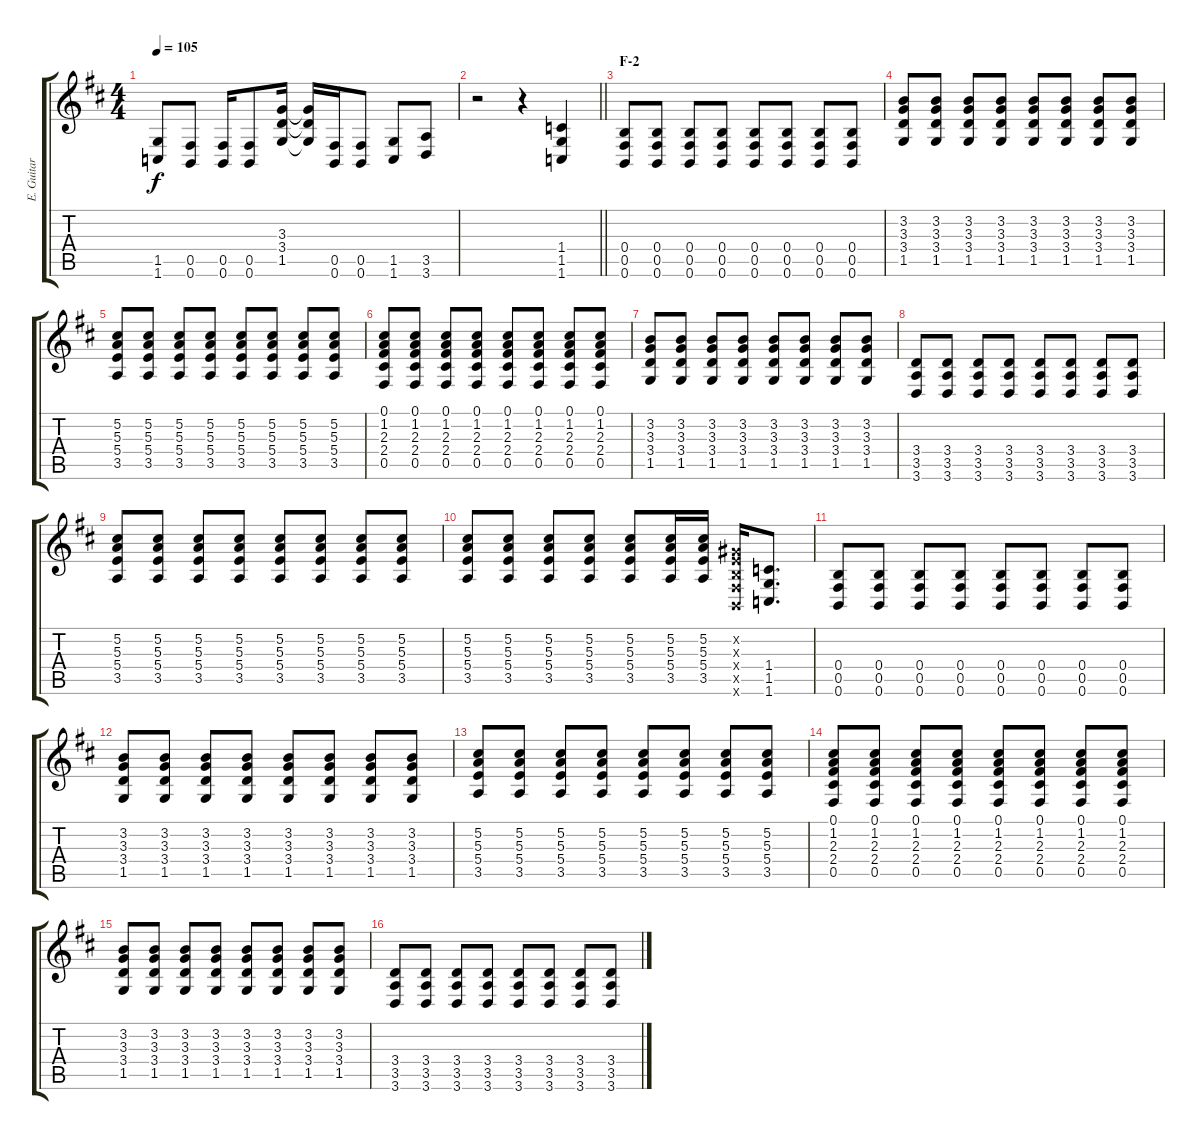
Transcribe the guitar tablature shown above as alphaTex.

\track ("E. Guitar III" "E. Guitar ") {instrument overdrivenguitar}
\staff {score tabs}
\tuning (Db4 Ab3 E3 B2 Gb2 B1) {hide}
\ts (4 4)
\tempo 105
\clef g2
\ks d
(1.5 1.6).8{dy f} (0.5 0.6).8 (0.5 0.6).16 (0.5 0.6).8 (3.3 3.4 1.5).16 (3.3{t} 3.4{t} 1.5{t}).16 (0.5 0.6).16 (0.5 0.6).8 (1.5 1.6).8 (3.5 3.6).8 |
\barLineRight lightlight
r.2 r.4 (1.4 1.5 1.6).4 |
\section ("" "F-2")
(0.4 0.5 0.6).8 (0.4 0.5 0.6).8 (0.4 0.5 0.6).8 (0.4 0.5 0.6).8 (0.4 0.5 0.6).8 (0.4 0.5 0.6).8 (0.4 0.5 0.6).8 (0.4 0.5 0.6).8 |
(3.2 3.3 3.4 1.5).8 (3.2 3.3 3.4 1.5).8 (3.2 3.3 3.4 1.5).8 (3.2 3.3 3.4 1.5).8 (3.2 3.3 3.4 1.5).8 (3.2 3.3 3.4 1.5).8 (3.2 3.3 3.4 1.5).8 (3.2 3.3 3.4 1.5).8 |
(5.2 5.3 5.4 3.5).8 (5.2 5.3 5.4 3.5).8 (5.2 5.3 5.4 3.5).8 (5.2 5.3 5.4 3.5).8 (5.2 5.3 5.4 3.5).8 (5.2 5.3 5.4 3.5).8 (5.2 5.3 5.4 3.5).8 (5.2 5.3 5.4 3.5).8 |
(0.1 1.2 2.3 2.4 0.5).8 (0.1 1.2 2.3 2.4 0.5).8 (0.1 1.2 2.3 2.4 0.5).8 (0.1 1.2 2.3 2.4 0.5).8 (0.1 1.2 2.3 2.4 0.5).8 (0.1 1.2 2.3 2.4 0.5).8 (0.1 1.2 2.3 2.4 0.5).8 (0.1 1.2 2.3 2.4 0.5).8 |
(3.2 3.3 3.4 1.5).8 (3.2 3.3 3.4 1.5).8 (3.2 3.3 3.4 1.5).8 (3.2 3.3 3.4 1.5).8 (3.2 3.3 3.4 1.5).8 (3.2 3.3 3.4 1.5).8 (3.2 3.3 3.4 1.5).8 (3.2 3.3 3.4 1.5).8 |
(3.4 3.5 3.6).8 (3.4 3.5 3.6).8 (3.4 3.5 3.6).8 (3.4 3.5 3.6).8 (3.4 3.5 3.6).8 (3.4 3.5 3.6).8 (3.4 3.5 3.6).8 (3.4 3.5 3.6).8 |
(5.2 5.3 5.4 3.5).8 (5.2 5.3 5.4 3.5).8 (5.2 5.3 5.4 3.5).8 (5.2 5.3 5.4 3.5).8 (5.2 5.3 5.4 3.5).8 (5.2 5.3 5.4 3.5).8 (5.2 5.3 5.4 3.5).8 (5.2 5.3 5.4 3.5).8 |
(5.2 5.3 5.4 3.5).8 (5.2 5.3 5.4 3.5).8 (5.2 5.3 5.4 3.5).8 (5.2 5.3 5.4 3.5).8 (5.2 5.3 5.4 3.5).8 (5.2 5.3 5.4 3.5).16 (5.2 5.3 5.4 3.5).16 (0.2{x} 0.3{x} 0.4{x} 0.5{x} 0.6{x}).16 (1.4 1.5 1.6).8{d} |
(0.4 0.5 0.6).8 (0.4 0.5 0.6).8 (0.4 0.5 0.6).8 (0.4 0.5 0.6).8 (0.4 0.5 0.6).8 (0.4 0.5 0.6).8 (0.4 0.5 0.6).8 (0.4 0.5 0.6).8 |
(3.2 3.3 3.4 1.5).8 (3.2 3.3 3.4 1.5).8 (3.2 3.3 3.4 1.5).8 (3.2 3.3 3.4 1.5).8 (3.2 3.3 3.4 1.5).8 (3.2 3.3 3.4 1.5).8 (3.2 3.3 3.4 1.5).8 (3.2 3.3 3.4 1.5).8 |
(5.2 5.3 5.4 3.5).8 (5.2 5.3 5.4 3.5).8 (5.2 5.3 5.4 3.5).8 (5.2 5.3 5.4 3.5).8 (5.2 5.3 5.4 3.5).8 (5.2 5.3 5.4 3.5).8 (5.2 5.3 5.4 3.5).8 (5.2 5.3 5.4 3.5).8 |
(0.1 1.2 2.3 2.4 0.5).8 (0.1 1.2 2.3 2.4 0.5).8 (0.1 1.2 2.3 2.4 0.5).8 (0.1 1.2 2.3 2.4 0.5).8 (0.1 1.2 2.3 2.4 0.5).8 (0.1 1.2 2.3 2.4 0.5).8 (0.1 1.2 2.3 2.4 0.5).8 (0.1 1.2 2.3 2.4 0.5).8 |
(3.2 3.3 3.4 1.5).8 (3.2 3.3 3.4 1.5).8 (3.2 3.3 3.4 1.5).8 (3.2 3.3 3.4 1.5).8 (3.2 3.3 3.4 1.5).8 (3.2 3.3 3.4 1.5).8 (3.2 3.3 3.4 1.5).8 (3.2 3.3 3.4 1.5).8 |
(3.4 3.5 3.6).8 (3.4 3.5 3.6).8 (3.4 3.5 3.6).8 (3.4 3.5 3.6).8 (3.4 3.5 3.6).8 (3.4 3.5 3.6).8 (3.4 3.5 3.6).8 (3.4 3.5 3.6).8
